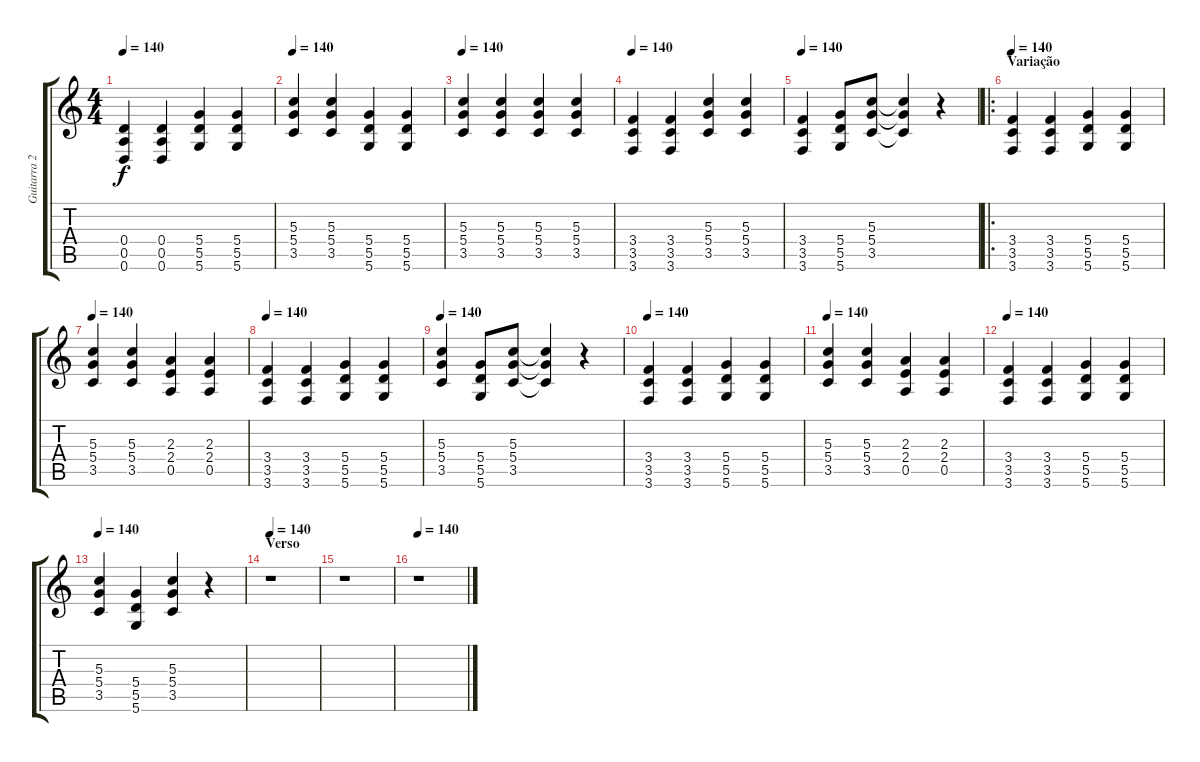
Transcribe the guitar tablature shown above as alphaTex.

\track ("Guitarra 2" "Guitarra 2") {instrument distortionguitar}
\staff {score tabs}
\tuning (E4 B3 G3 D3 A2 D2) {hide}
\ts (4 4)
\tempo 140
\clef g2
\ks c
(0.4 0.5 0.6).4{dy f} (0.4 0.5 0.6).4 (5.4 5.5 5.6).4 (5.4 5.5 5.6).4 |
\tempo 140
(5.3 5.4 3.5).4 (5.3 5.4 3.5).4 (5.4 5.5 5.6).4 (5.4 5.5 5.6).4 |
\tempo 140
(5.3 5.4 3.5).4 (5.3 5.4 3.5).4 (5.3 5.4 3.5).4 (5.3 5.4 3.5).4 |
\tempo 140
(3.4 3.5 3.6).4 (3.4 3.5 3.6).4 (5.3 5.4 3.5).4 (5.3 5.4 3.5).4 |
\tempo 140
(3.4 3.5 3.6).4 (5.4 5.5 5.6).8 (5.3 5.4 3.5).8 (5.3{t} 5.4{t} 3.5{t}).4 r.4 |
\ro
\section ("" "Variação")
\tempo 140
(3.4 3.5 3.6).4 (3.4 3.5 3.6).4 (5.4 5.5 5.6).4 (5.4 5.5 5.6).4 |
\tempo 140
(5.3 5.4 3.5).4 (5.3 5.4 3.5).4 (2.3 2.4 0.5).4 (2.3 2.4 0.5).4 |
\tempo 140
(3.4 3.5 3.6).4 (3.4 3.5 3.6).4 (5.4 5.5 5.6).4 (5.4 5.5 5.6).4 |
\tempo 140
(5.3 5.4 3.5).4 (5.4 5.5 5.6).8 (5.3 5.4 3.5).8 (5.3{t} 5.4{t} 3.5{t}).4 r.4 |
\tempo 140
(3.4 3.5 3.6).4 (3.4 3.5 3.6).4 (5.4 5.5 5.6).4 (5.4 5.5 5.6).4 |
\tempo 140
(5.3 5.4 3.5).4 (5.3 5.4 3.5).4 (2.3 2.4 0.5).4 (2.3 2.4 0.5).4 |
\tempo 140
(3.4 3.5 3.6).4 (3.4 3.5 3.6).4 (5.4 5.5 5.6).4 (5.4 5.5 5.6).4 |
\tempo 140
(5.3 5.4 3.5).4 (5.4 5.5 5.6).4 (5.3 5.4 3.5).4 r.4 |
\section ("" "Verso")
\tempo 140
r.1 |
r.1 |
\tempo 140
r.1
